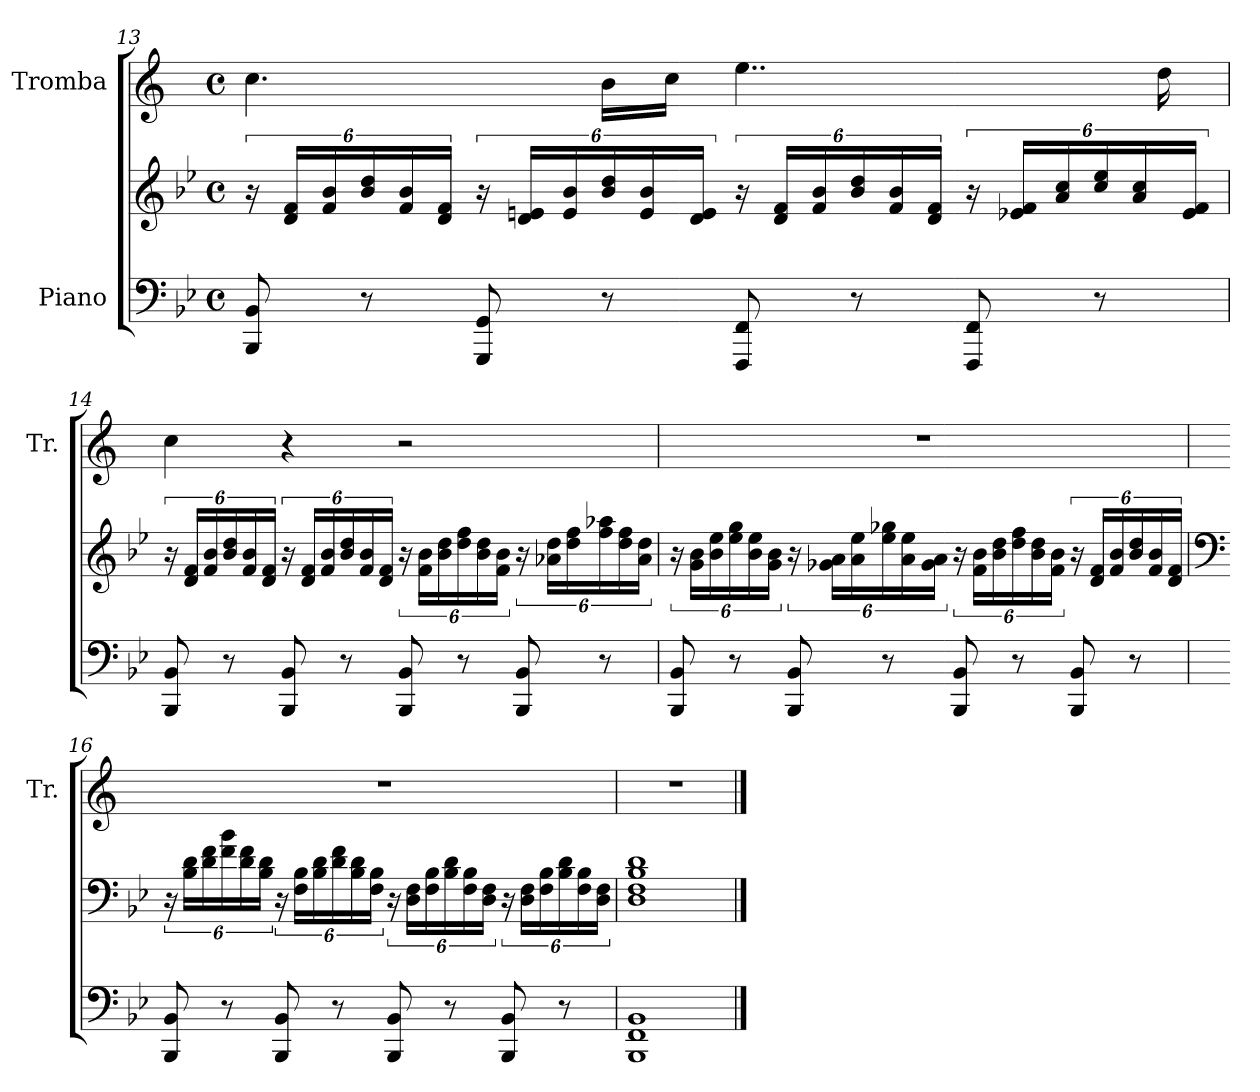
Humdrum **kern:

**kern	**kern	**kern
*part2	*part2	*part1
*staff3	*staff2	*staff1
*I"Piano	*	*I"Tromba
*	*	*I'Tr.
!!LO:LB:g=z
*clefF4	*clefG2	*clefG2
*	*	*ITrd1c2
*k[b-e-]	*k[b-e-]	*k[b-e-]
*M4/4	*M4/4	*M4/4
*met(c)	*met(c)	*met(c)
=13	=13	=13
8BBB-/ 8BB-/	24r	4.b-\
.	24d/ 24f/LL	.
.	24f/ 24b-/	.
8r	24b-/ 24dd/	.
.	24f/ 24b-/	.
.	24d/ 24f/JJ	.
8GGG/ 8GG/	24r	.
.	24d/ 24en/LL	.
.	24e/ 24b-/	.
8r	24b-/ 24dd/	16a\LL
.	24e/ 24b-/	.
.	.	16b-\JJ
.	24d/ 24e/JJ	.
8FFF/ 8FF/	24r	4..dd\
.	24d/ 24f/LL	.
.	24f/ 24b-/	.
8r	24b-/ 24dd/	.
.	24f/ 24b-/	.
.	24d/ 24f/JJ	.
8FFF/ 8FF/	24r	.
.	24e-X/ 24f/LL	.
.	24a/ 24cc/	.
8r	24cc/ 24ee-/	.
.	24a/ 24cc/	.
.	.	16cc\
.	24e-/ 24f/JJ	.
=14	=14	=14
8BBB-/ 8BB-/	24r	4b-\
.	24d/ 24f/LL	.
.	24f/ 24b-/	.
8r	24b-/ 24dd/	.
.	24f/ 24b-/	.
.	24d/ 24f/JJ	.
8BBB-/ 8BB-/	24r	4r
.	24d/ 24f/LL	.
.	24f/ 24b-/	.
8r	24b-/ 24dd/	.
.	24f/ 24b-/	.
.	24d/ 24f/JJ	.
8BBB-/ 8BB-/	24r	2r
.	24f\ 24b-\LL	.
.	24b-\ 24dd\	.
8r	24dd\ 24ff\	.
.	24b-\ 24dd\	.
.	24f\ 24b-\JJ	.
8BBB-/ 8BB-/	24r	.
.	24a-X\ 24dd\LL	.
.	24dd\ 24ff\	.
8r	24ff\ 24aa-X\	.
.	24dd\ 24ff\	.
.	24a-\ 24dd\JJ	.
!!LO:LB:g=z
=15	=15	=15
8BBB-/ 8BB-/	24r	1r
.	24g\ 24b-\LL	.
.	24b-\ 24ee-\	.
8r	24ee-\ 24gg\	.
.	24b-\ 24ee-\	.
.	24g\ 24b-\JJ	.
8BBB-/ 8BB-/	24r	.
.	24g-X\ 24a\LL	.
.	24a\ 24ee-\	.
8r	24ee-\ 24gg-X\	.
.	24a\ 24ee-\	.
.	24g-\ 24a\JJ	.
8BBB-/ 8BB-/	24r	.
.	24f\ 24b-\LL	.
.	24b-\ 24dd\	.
8r	24dd\ 24ff\	.
.	24b-\ 24dd\	.
.	24f\ 24b-\JJ	.
8BBB-/ 8BB-/	24r	.
.	24d/ 24f/LL	.
.	24f/ 24b-/	.
8r	24b-/ 24dd/	.
.	24f/ 24b-/	.
.	24d/ 24f/JJ	.
=16	=16	=16
*	*clefF4	*
8BBB-/ 8BB-/	24r	1r
.	24B-\ 24d\LL	.
.	24d\ 24f\	.
8r	24f\ 24b-\	.
.	24d\ 24f\	.
.	24B-\ 24d\JJ	.
8BBB-/ 8BB-/	24r	.
.	24F\ 24B-\LL	.
.	24B-\ 24d\	.
8r	24d\ 24f\	.
.	24B-\ 24d\	.
.	24F\ 24B-\JJ	.
8BBB-/ 8BB-/	24r	.
.	24D\ 24F\LL	.
.	24F\ 24B-\	.
8r	24B-\ 24d\	.
.	24F\ 24B-\	.
.	24D\ 24F\JJ	.
8BBB-/ 8BB-/	24r	.
.	24D\ 24F\LL	.
.	24F\ 24B-\	.
8r	24B-\ 24d\	.
.	24F\ 24B-\	.
.	24D\ 24F\JJ	.
=17	=17	=17
1BBB- 1FF 1BB-	1D 1F 1B- 1d	1r
==	==	==
*-	*-	*-
